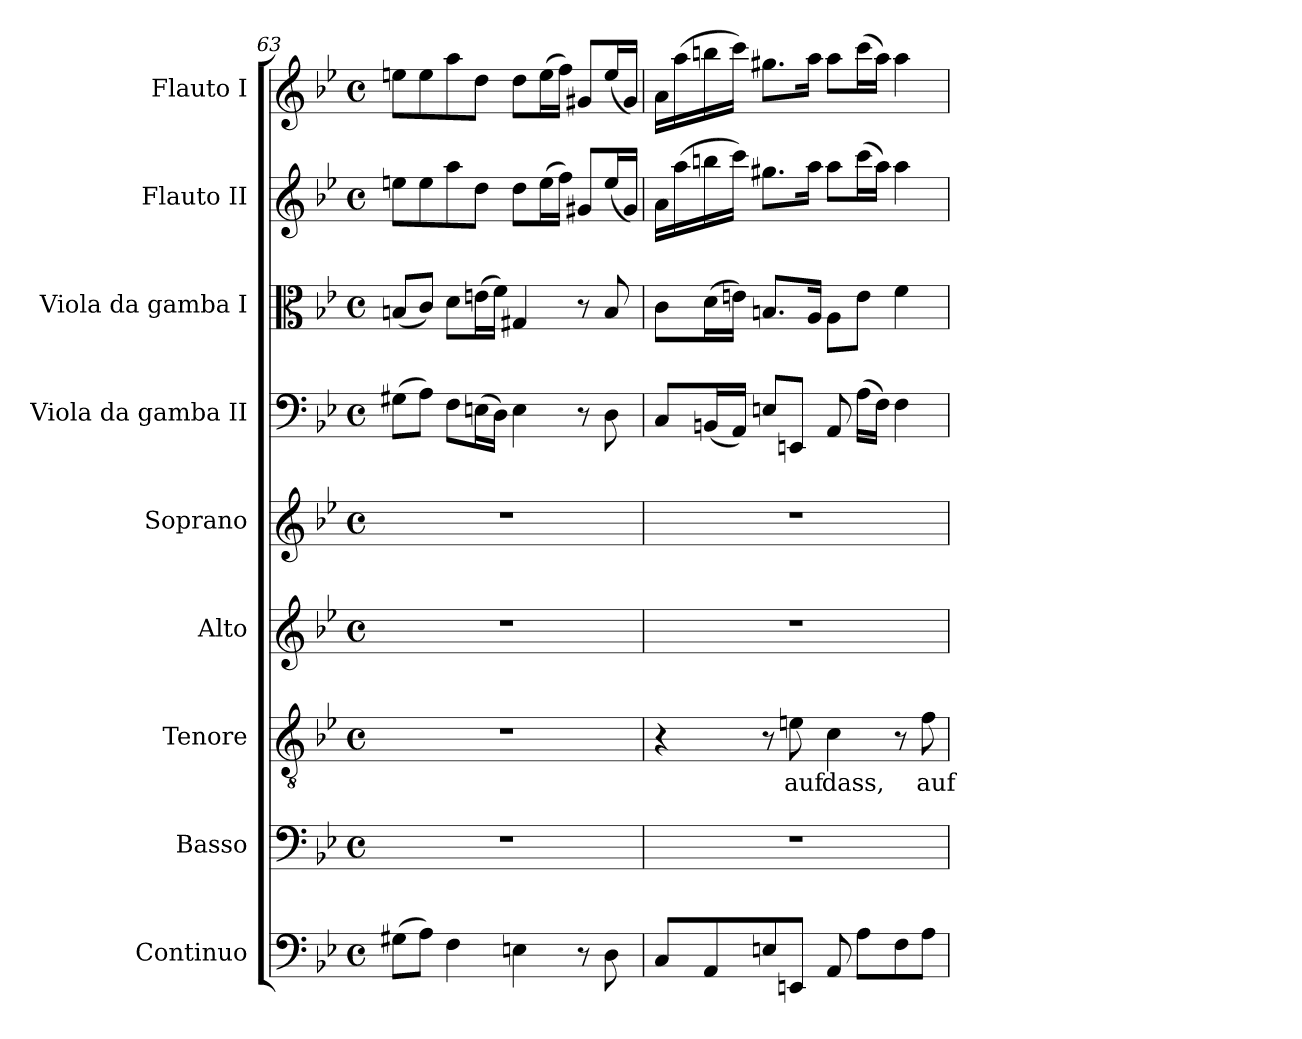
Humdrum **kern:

**kern	**kern	**kern	**text	**kern	**kern	**kern	**kern	**kern	**kern
*part9	*part8	*part7	*part7	*part6	*part5	*part4	*part3	*part2	*part1
*staff9	*staff8	*staff7	*staff7	*staff6	*staff5	*staff4	*staff3	*staff2	*staff1
*I"Continuo	*I"Basso	*I"Tenore	*	*I"Alto	*I"Soprano	*I"Viola da gamba II	*I"Viola da gamba I	*I"Flauto II	*I"Flauto I
*clefF4	*clefF4	*clefGv2	*	*clefG2	*clefG2	*clefF4	*clefC3	*clefG2	*clefG2
*	*	*ITrd7c12	*	*	*	*	*	*	*
*k[b-e-]	*k[b-e-]	*k[b-e-]	*	*k[b-e-]	*k[b-e-]	*k[b-e-]	*k[b-e-]	*k[b-e-]	*k[b-e-]
*B-:	*B-:	*B-:	*	*B-:	*B-:	*B-:	*B-:	*B-:	*B-:
*M4/4	*M4/4	*M4/4	*	*M4/4	*M4/4	*M4/4	*M4/4	*M4/4	*M4/4
*met(c)	*met(c)	*met(c)	*	*met(c)	*met(c)	*met(c)	*met(c)	*met(c)	*met(c)
=63	=63	=63	=63	=63	=63	=63	=63	=63	=63
(8G#Xi\L	1r	1r	.	1r	1r	(8G#Xi\L	(8Bni/L	8eeni\L	8eeni\L
8Ai\J)	.	.	.	.	.	8Ai\J)	8ci/J)	8eei\	8eei\
4Fi\	.	.	.	.	.	8Fi\L	8di\L	8aai\	8aai\
.	.	.	.	.	.	(16Eni\L	(16eni\L	8ddi\J	8ddi\J
.	.	.	.	.	.	16Di\JJ)	16fi\JJ)	.	.
4Eni\	.	.	.	.	.	4Ei\	4G#Xi/	8ddi\L	8ddi\L
.	.	.	.	.	.	.	.	(16eei\L	(16eei\L
.	.	.	.	.	.	.	.	16ffi\JJ)	16ffi\JJ)
8r	.	.	.	.	.	8r	8r	8g#Xi/L	8g#Xi/L
8Di\	.	.	.	.	.	8Di\	8Bi/	(16eei/L	(16eei/L
.	.	.	.	.	.	.	.	16g#i/JJ)	16g#i/JJ)
!!LO:PB:g=z
=64	=64	=64	=64	=64	=64	=64	=64	=64	=64
8Ci/L	1r	4r	.	1r	1r	8Ci/L	8ci\L	16ai\LL	16ai\LL
.	.	.	.	.	.	.	.	(16aai\	(16aai\
8AAi/	.	.	.	.	.	(16BBni/L	(16di\L	16bbni\	16bbni\
.	.	.	.	.	.	16AAi/JJ)	16eni\JJ)	16ccci\JJ)	16ccci\JJ)
8Eni/	.	8r	.	.	.	8Eni/L	8.Bni/L	8.gg#Xi\L	8.gg#Xi\L
!	!	!	!LO:LY:b:color=#000000	!	!	!	!	!	!
8EEni/J	.	8Eni\	auf	.	.	8EEni/J	.	.	.
.	.	.	.	.	.	.	16Ai/Jk	16aai\Jk	16aai\Jk
!	!	!	!LO:LY:b:color=#000000	!	!	!	!	!	!
8AAi/	.	4Ci\	dass,	.	.	8AAi/	8Ai\L	8aai\L	8aai\L
8Ai\L	.	.	.	.	.	(16Ai\LL	8ei\J	(16ccci\L	(16ccci\L
.	.	.	.	.	.	16Fi\JJ)	.	16aai\JJ)	16aai\JJ)
8Fi\	.	8r	.	.	.	4Fi\	4fi\	4aai\	4aai\
!	!	!	!LO:LY:b:color=#000000	!	!	!	!	!	!
8Ai\J	.	8Fi\	auf	.	.	.	.	.	.
=	=	=	=	=	=	=	=	=	=
*-	*-	*-	*-	*-	*-	*-	*-	*-	*-
